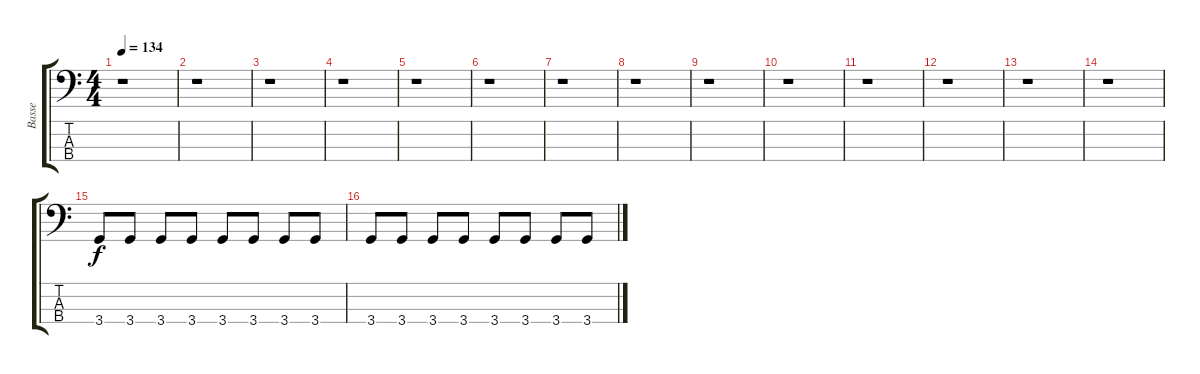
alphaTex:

\track ("Basse" "Basse") {instrument electricbasspick}
\staff {score tabs}
\tuning (G2 D2 A1 E1) {hide}
\ts (4 4)
\tempo 134
\clef f4
\ks c
r.1{dy f} |
r.1 |
r.1 |
r.1 |
r.1 |
r.1 |
r.1 |
r.1 |
r.1 |
r.1 |
r.1 |
r.1 |
r.1 |
r.1 |
3.4.8 3.4.8 3.4.8 3.4.8 3.4.8 3.4.8 3.4.8 3.4.8 |
3.4.8 3.4.8 3.4.8 3.4.8 3.4.8 3.4.8 3.4.8 3.4.8
